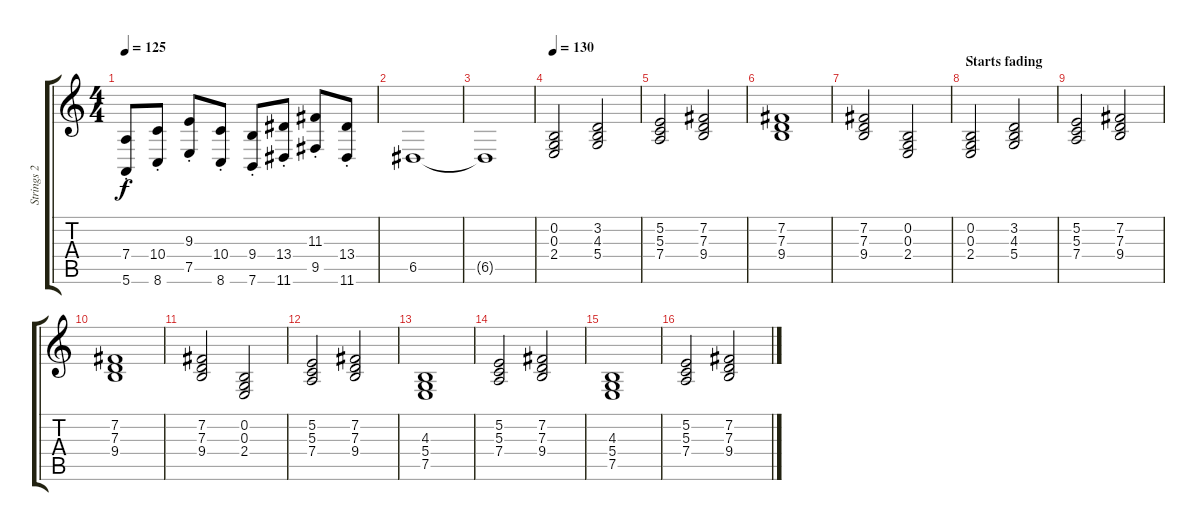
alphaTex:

\track ("Strings 2" "Strings 2") {instrument stringensemble1}
\staff {score tabs}
\tuning (E4 B3 G3 D3 A2 E2) {hide}
\ts (4 4)
\tempo 125
\clef g2
\ks c
(7.4{st} 5.6{st}).8{dy f} (10.4{st} 8.6{st}).8 (9.3{st} 7.5{st}).8 (10.4{st} 8.6{st}).8 (9.4{st} 7.6{st}).8 (13.4{st} 11.6{st}).8 (11.3{st} 9.5{st}).8 (13.4{st} 11.6{st}).8 |
6.5.1 |
6.5{t}.1 |
\tempo 130
(0.2 0.3 2.4).2 (3.2 4.3 5.4).2 |
(5.2 5.3 7.4).2 (7.2 7.3 9.4).2 |
(7.2 7.3 9.4).1 |
(7.2 7.3 9.4).2 (0.2 0.3 2.4).2 |
\section ("" "Starts fading")
(0.2 0.3 2.4).2 (3.2 4.3 5.4).2 |
(5.2 5.3 7.4).2 (7.2 7.3 9.4).2 |
(7.2 7.3 9.4).1 |
(7.2 7.3 9.4).2 (0.2 0.3 2.4).2 |
(5.2 5.3 7.4).2 (7.2 7.3 9.4).2 |
(4.3 5.4 7.5).1 |
(5.2 5.3 7.4).2 (7.2 7.3 9.4).2 |
(4.3 5.4 7.5).1 |
(5.2 5.3 7.4).2 (7.2 7.3 9.4).2
